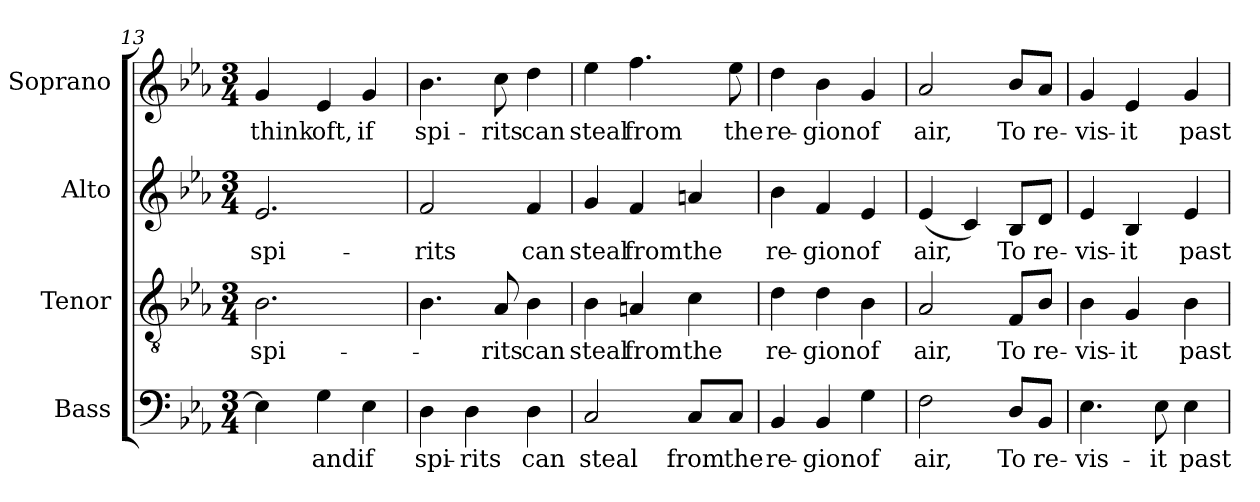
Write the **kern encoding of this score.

**kern	**text	**kern	**text	**kern	**text	**kern	**text
*part4	*part4	*part3	*part3	*part2	*part2	*part1	*part1
*staff4	*staff4	*staff3	*staff3	*staff2	*staff2	*staff1	*staff1
*I"Bass	*	*I"Tenor	*	*I"Alto	*	*I"Soprano	*
*I'B.	*	*I'T.	*	*I'A.	*	*I'S.	*
*clefF4	*	*clefGv2	*	*clefG2	*	*clefG2	*
*	*	*ITrd7c12	*	*	*	*	*
*k[b-e-a-]	*	*k[b-e-a-]	*	*k[b-e-a-]	*	*k[b-e-a-]	*
*E-:	*	*E-:	*	*E-:	*	*E-:	*
*M3/4	*	*M3/4	*	*M3/4	*	*M3/4	*
=13	=13	=13	=13	=13	=13	=13	=13
!	!	!	!LO:LY:b:color=#000000	!	!	!	!
!	!	!	!	!	!LO:LY:b:color=#000000	!	!
!	!	!	!	!	!	!	!LO:LY:b:color=#000000
4E-i\]	.	2.BB-i\	spi-	2.e-i/	spi-	4gi/	think
!	!LO:LY:b:color=#000000	!	!	!	!	!	!
!	!	!	!	!	!	!	!LO:LY:b:color=#000000
4Gi\	and	.	.	.	.	4e-i/	oft,
!	!LO:LY:b:color=#000000	!	!	!	!	!	!
!	!	!	!	!	!	!	!LO:LY:b:color=#000000
4E-i\	if	.	.	.	.	4gi/	if
=14	=14	=14	=14	=14	=14	=14	=14
!	!LO:LY:b:color=#000000	!	!	!	!	!	!
!	!	!	!	!	!LO:LY:b:color=#000000	!	!
!	!	!	!	!	!	!	!LO:LY:b:color=#000000
4Di\	spi-	4.BB-i\	.	2fi/	-rits	4.b-i\	spi-
!	!LO:LY:b:color=#000000	!	!	!	!	!	!
4Di\	-rits	.	.	.	.	.	.
!	!	!	!LO:LY:b:color=#000000	!	!	!	!
!	!	!	!	!	!	!	!LO:LY:b:color=#000000
.	.	8AA-i/	-rits	.	.	8cci\	-rits
!	!LO:LY:b:color=#000000	!	!	!	!	!	!
!	!	!	!LO:LY:b:color=#000000	!	!	!	!
!	!	!	!	!	!LO:LY:b:color=#000000	!	!
!	!	!	!	!	!	!	!LO:LY:b:color=#000000
4Di\	can	4BB-i\	can	4fi/	can	4ddi\	can
!!LO:LB:g=z
=15	=15	=15	=15	=15	=15	=15	=15
!	!LO:LY:b:color=#000000	!	!	!	!	!	!
!	!	!	!LO:LY:b:color=#000000	!	!	!	!
!	!	!	!	!	!LO:LY:b:color=#000000	!	!
!	!	!	!	!	!	!	!LO:LY:b:color=#000000
2Ci/	steal	4BB-i\	steal	4gi/	steal	4ee-i\	steal
!	!	!	!LO:LY:b:color=#000000	!	!	!	!
!	!	!	!	!	!LO:LY:b:color=#000000	!	!
!	!	!	!	!	!	!	!LO:LY:b:color=#000000
.	.	4AAni/	from	4fi/	from	4.ffi\	from
!	!LO:LY:b:color=#000000	!	!	!	!	!	!
!	!	!	!LO:LY:b:color=#000000	!	!	!	!
!	!	!	!	!	!LO:LY:b:color=#000000	!	!
8Ci/L	from	4Ci\	the	4ani/	the	.	.
!	!LO:LY:b:color=#000000	!	!	!	!	!	!
!	!	!	!	!	!	!	!LO:LY:b:color=#000000
8Ci/J	the	.	.	.	.	8ee-i\	the
=16	=16	=16	=16	=16	=16	=16	=16
!	!LO:LY:b:color=#000000	!	!	!	!	!	!
!	!	!	!LO:LY:b:color=#000000	!	!	!	!
!	!	!	!	!	!LO:LY:b:color=#000000	!	!
!	!	!	!	!	!	!	!LO:LY:b:color=#000000
4BB-i/	re-	4Di\	re-	4b-i\	re-	4ddi\	re-
!	!LO:LY:b:color=#000000	!	!	!	!	!	!
!	!	!	!LO:LY:b:color=#000000	!	!	!	!
!	!	!	!	!	!LO:LY:b:color=#000000	!	!
!	!	!	!	!	!	!	!LO:LY:b:color=#000000
4BB-i/	-gion	4Di\	-gion	4fi/	-gion	4b-i\	-gion
!	!LO:LY:b:color=#000000	!	!	!	!	!	!
!	!	!	!LO:LY:b:color=#000000	!	!	!	!
!	!	!	!	!	!LO:LY:b:color=#000000	!	!
!	!	!	!	!	!	!	!LO:LY:b:color=#000000
4Gi\	of	4BB-i\	of	4e-i/	of	4gi/	of
=17	=17	=17	=17	=17	=17	=17	=17
!	!LO:LY:b:color=#000000	!	!	!	!	!	!
!	!	!	!LO:LY:b:color=#000000	!	!	!	!
!	!	!	!	!	!LO:LY:b:color=#000000	!	!
!	!	!	!	!	!	!	!LO:LY:b:color=#000000
2Fi\	air,	2AA-i/	air,	(4e-i/	air,	2a-i/	air,
.	.	.	.	4ci/)	.	.	.
!	!LO:LY:b:color=#000000	!	!	!	!	!	!
!	!	!	!LO:LY:b:color=#000000	!	!	!	!
!	!	!	!	!	!LO:LY:b:color=#000000	!	!
!	!	!	!	!	!	!	!LO:LY:b:color=#000000
8Di/L	To	8FFi/L	To	8B-i/L	To	8b-i/L	To
!	!LO:LY:b:color=#000000	!	!	!	!	!	!
!	!	!	!LO:LY:b:color=#000000	!	!	!	!
!	!	!	!	!	!LO:LY:b:color=#000000	!	!
!	!	!	!	!	!	!	!LO:LY:b:color=#000000
8BB-i/J	re-	8BB-i/J	re-	8di/J	re-	8a-i/J	re-
=18	=18	=18	=18	=18	=18	=18	=18
!	!LO:LY:b:color=#000000	!	!	!	!	!	!
!	!	!	!LO:LY:b:color=#000000	!	!	!	!
!	!	!	!	!	!LO:LY:b:color=#000000	!	!
!	!	!	!	!	!	!	!LO:LY:b:color=#000000
4.E-i\	-vis-	4BB-i\	-vis-	4e-i/	-vis-	4gi/	-vis-
!	!	!	!LO:LY:b:color=#000000	!	!	!	!
!	!	!	!	!	!LO:LY:b:color=#000000	!	!
!	!	!	!	!	!	!	!LO:LY:b:color=#000000
.	.	4GGi/	-it	4B-i/	-it	4e-i/	-it
!	!LO:LY:b:color=#000000	!	!	!	!	!	!
8E-i\	-it	.	.	.	.	.	.
!	!LO:LY:b:color=#000000	!	!	!	!	!	!
!	!	!	!LO:LY:b:color=#000000	!	!	!	!
!	!	!	!	!	!LO:LY:b:color=#000000	!	!
!	!	!	!	!	!	!	!LO:LY:b:color=#000000
4E-i\	past	4BB-i\	past	4e-i/	past	4gi/	past
=	=	=	=	=	=	=	=
*-	*-	*-	*-	*-	*-	*-	*-
